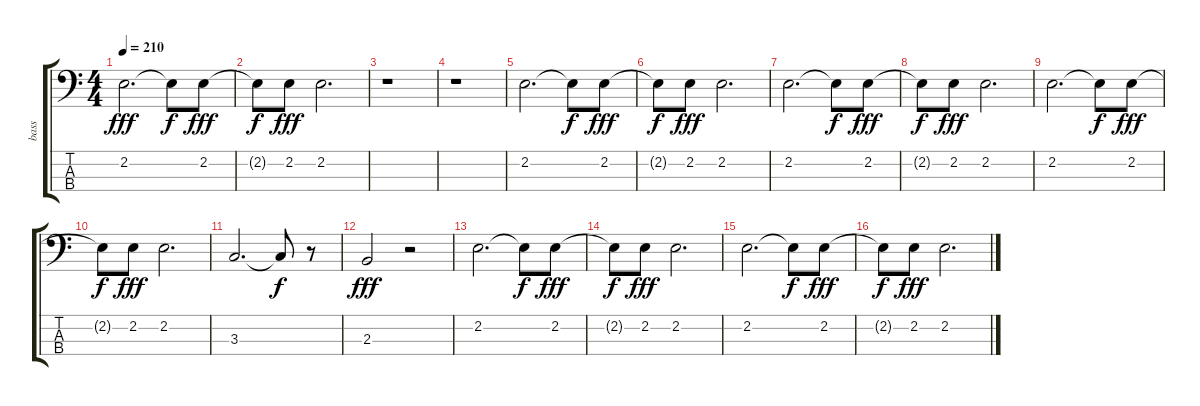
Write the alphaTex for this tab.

\track ("bass" "bass") {instrument acousticbass}
\staff {score tabs}
\tuning (G2 D2 A1 E1) {hide}
\ts (4 4)
\tempo 210
\clef f4
\ks c
2.2.2{d dy fff} 2.2{t}.8{dy f} 2.2.8{dy fff} |
2.2{t}.8{dy f} 2.2.8{dy fff} 2.2.2{d} |
r.1 |
r.1 |
2.2.2{d} 2.2{t}.8{dy f} 2.2.8{dy fff} |
2.2{t}.8{dy f} 2.2.8{dy fff} 2.2.2{d} |
2.2.2{d} 2.2{t}.8{dy f} 2.2.8{dy fff} |
2.2{t}.8{dy f} 2.2.8{dy fff} 2.2.2{d} |
2.2.2{d} 2.2{t}.8{dy f} 2.2.8{dy fff} |
2.2{t}.8{dy f} 2.2.8{dy fff} 2.2.2{d} |
3.3.2{d} 3.3{t}.8{dy f} r.8 |
2.3.2{dy fff} r.2 |
2.2.2{d} 2.2{t}.8{dy f} 2.2.8{dy fff} |
2.2{t}.8{dy f} 2.2.8{dy fff} 2.2.2{d} |
2.2.2{d} 2.2{t}.8{dy f} 2.2.8{dy fff} |
2.2{t}.8{dy f} 2.2.8{dy fff} 2.2.2{d}
